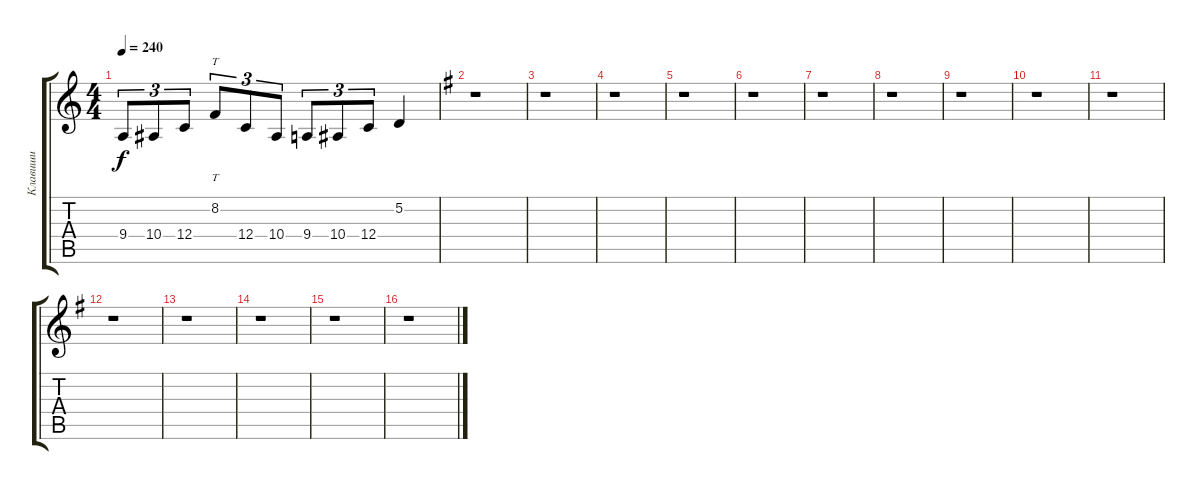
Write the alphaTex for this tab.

\track ("Клавиши" "Клавиши") {instrument pad1newage}
\staff {score tabs}
\tuning (D4 A3 F3 C3 G2 D2) {hide}
\ts (4 4)
\tempo 240
\clef g2
\ks aminor
9.4.8{tu (3 2) dy f} 10.4.8{tu (3 2)} 12.4.8{tu (3 2)} 8.2.8{tt tu (3 2)} 12.4.8{tu (3 2)} 10.4.8{tu (3 2)} 9.4.8{tu (3 2)} 10.4.8{tu (3 2)} 12.4.8{tu (3 2)} 5.2.4 |
\ks eminor
r.1 |
r.1 |
r.1 |
r.1 |
r.1 |
r.1 |
r.1 |
r.1 |
r.1 |
r.1 |
r.1 |
r.1 |
r.1 |
r.1 |
r.1
